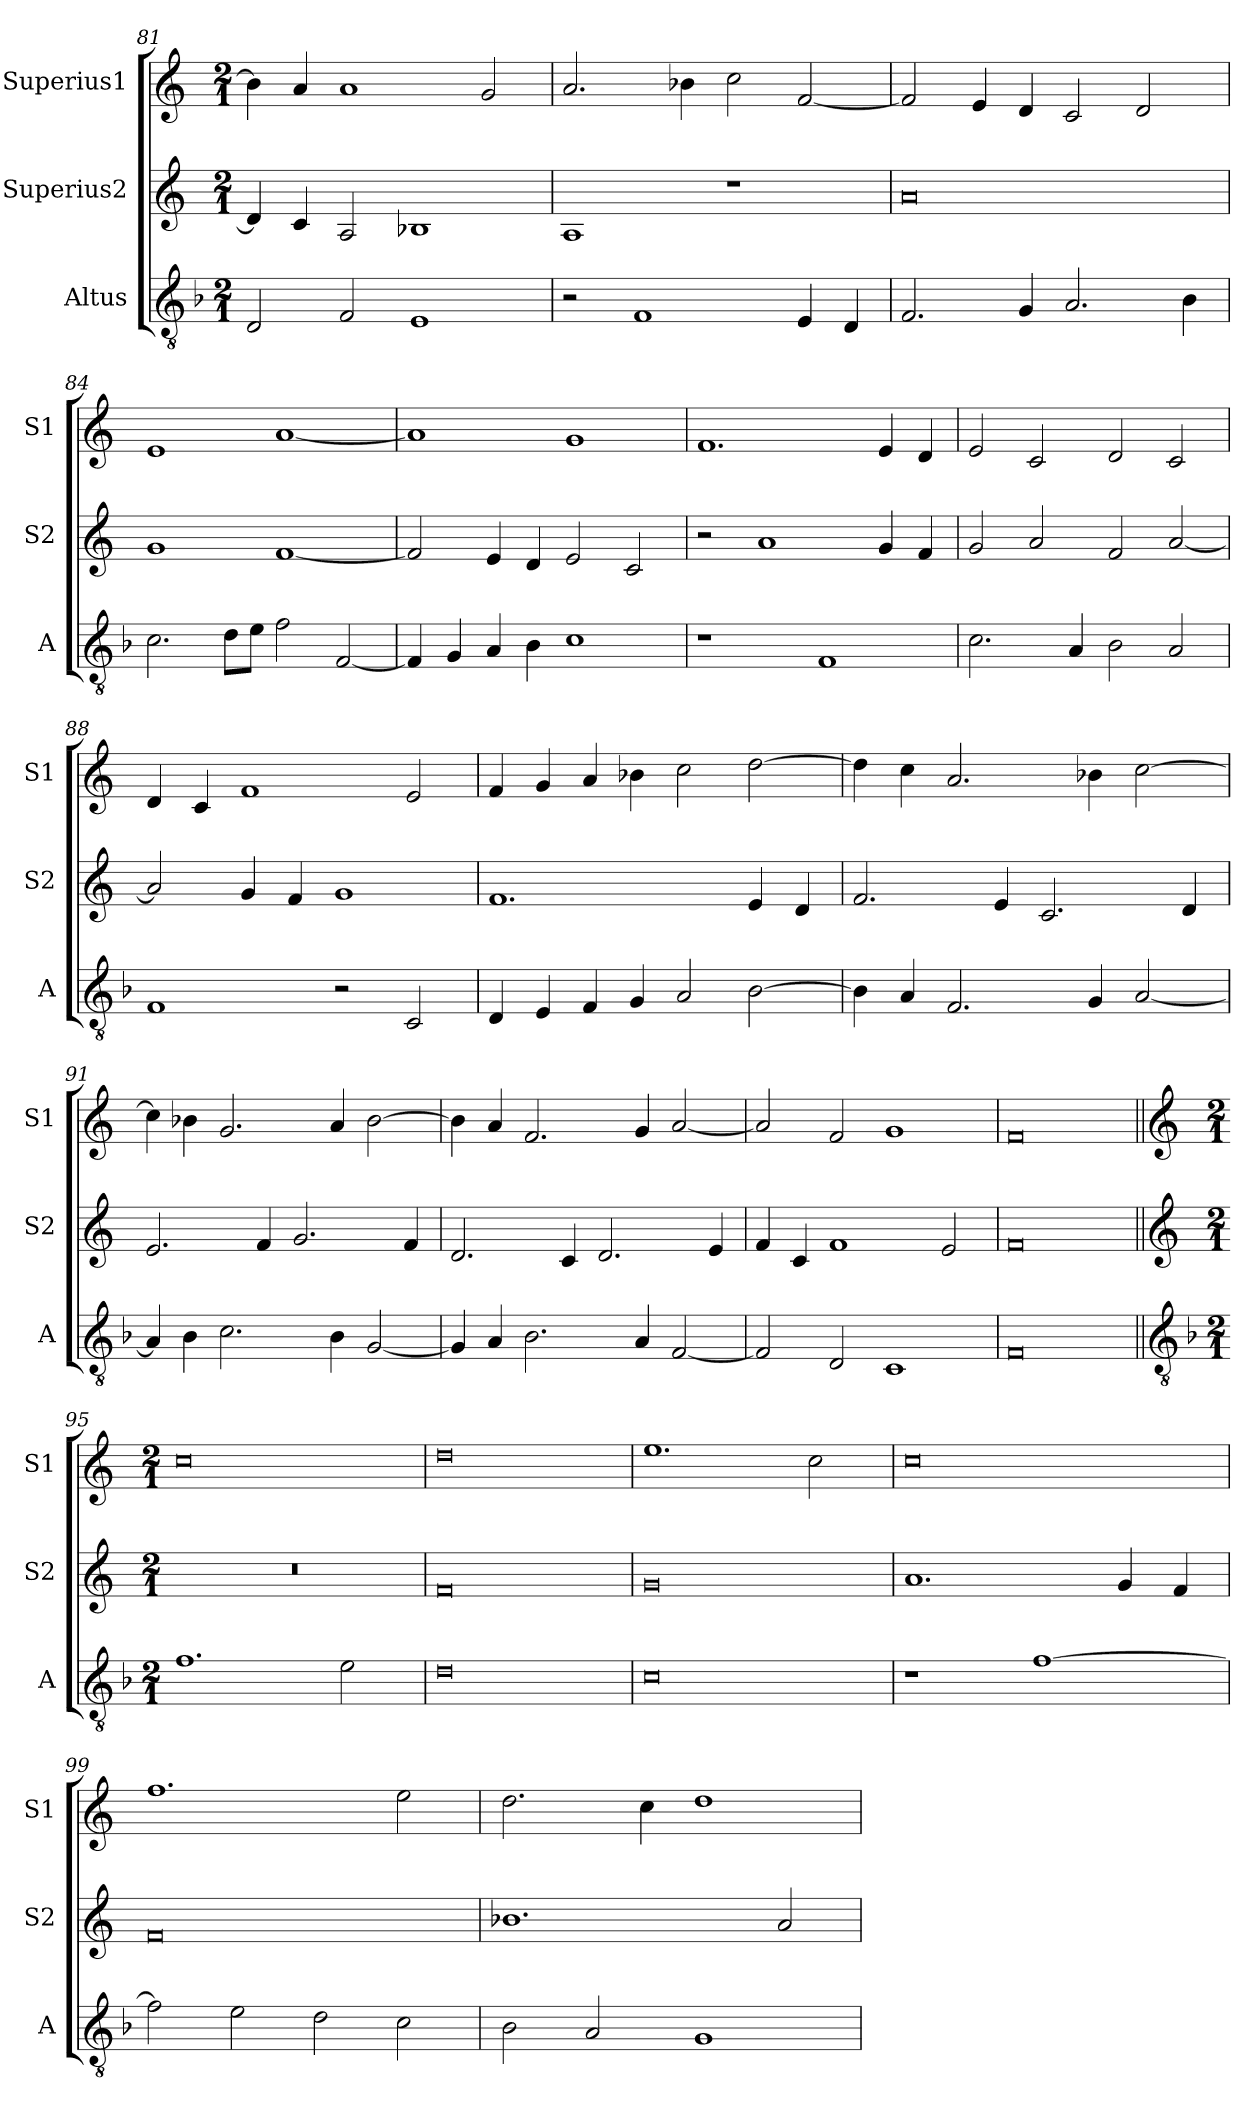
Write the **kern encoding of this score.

**kern	**kern	**kern
*part3	*part2	*part1
*staff3	*staff2	*staff1
*I"Altus	*I"Superius2	*I"Superius1
*I'A	*I'S2	*I'S1
*clefGv2	*clefG2	*clefG2
*k[b-]	*k[]	*k[]
*M2/1	*M2/1	*M2/1
=81	=81	=81
2D/	4d/]	4b-\]
.	4c/	4a/
2F/	2A/	1a
1E	1B-X	.
.	.	2g/
=82	=82	=82
2r	1A	2.a/
1F	.	.
.	.	4b-X\
.	1r	2cc\
4E/	.	[2f/
4D/	.	.
=83	=83	=83
2.F/	0a	2f/]
.	.	4e/
4G/	.	4d/
2.A/	.	2c/
.	.	2d/
4B-\	.	.
=84	=84	=84
2.c\	1g	1e
8d\L	.	.
8e\J	.	.
2f\	[1f	[1a
[2F/	.	.
=85	=85	=85
4F/]	2f/]	1a]
4G/	.	.
4A/	4e/	.
4B-\	4d/	.
1c	2e/	1g
.	2c/	.
=86	=86	=86
1r	2r	1.f
.	1a	.
1F	.	.
.	4g/	4e/
.	4f/	4d/
=87	=87	=87
2.c\	2g/	2e/
.	2a/	2c/
4A/	.	.
2B-\	2f/	2d/
2A/	[2a/	2c/
=88	=88	=88
1F	2a/]	4d/
.	.	4c/
.	4g/	1f
.	4f/	.
2r	1g	.
2C/	.	2e/
=89	=89	=89
4D/	1.f	4f/
4E/	.	4g/
4F/	.	4a/
4G/	.	4b-X\
2A/	.	2cc\
[2B-\	4e/	[2dd\
.	4d/	.
=90	=90	=90
4B-\]	2.f/	4dd\]
4A/	.	4cc\
2.F/	.	2.a/
.	4e/	.
.	2.c/	.
4G/	.	4b-X\
[2A/	.	[2cc\
.	4d/	.
=91	=91	=91
4A/]	2.e/	4cc\]
4B-\	.	4b-X\
2.c\	.	2.g/
.	4f/	.
.	2.g/	.
4B-\	.	4a/
[2G/	.	[2b-\
.	4f/	.
=92	=92	=92
4G/]	2.d/	4b-\]
4A/	.	4a/
2.B-\	.	2.f/
.	4c/	.
.	2.d/	.
4A/	.	4g/
[2F/	.	[2a/
.	4e/	.
=93	=93	=93
2F/]	4f/	2a/]
.	4c/	.
2D/	1f	2f/
1C	.	1g
.	2e/	.
=94	=94	=94
0F	0f	0f
!!LO:LB:g=z
=95||	=95||	=95||
*clefGv2	*clefG2	*clefG2
*k[b-]	*k[]	*k[]
*M2/1	*M2/1	*M2/1
1.f	0r	0cc
2e\	.	.
=96	=96	=96
0d	0f	0dd
=97	=97	=97
0c	0g	1.ee
.	.	2cc\
=98	=98	=98
1r	1.a	0cc
[1f	.	.
.	4g/	.
.	4f/	.
=99	=99	=99
2f\]	0f	1.ff
2e\	.	.
2d\	.	.
2c\	.	2ee\
=100	=100	=100
2B-\	1.b-X	2.dd\
2A/	.	.
.	.	4cc\
1G	.	1dd
.	2a/	.
=	=	=
*-	*-	*-
